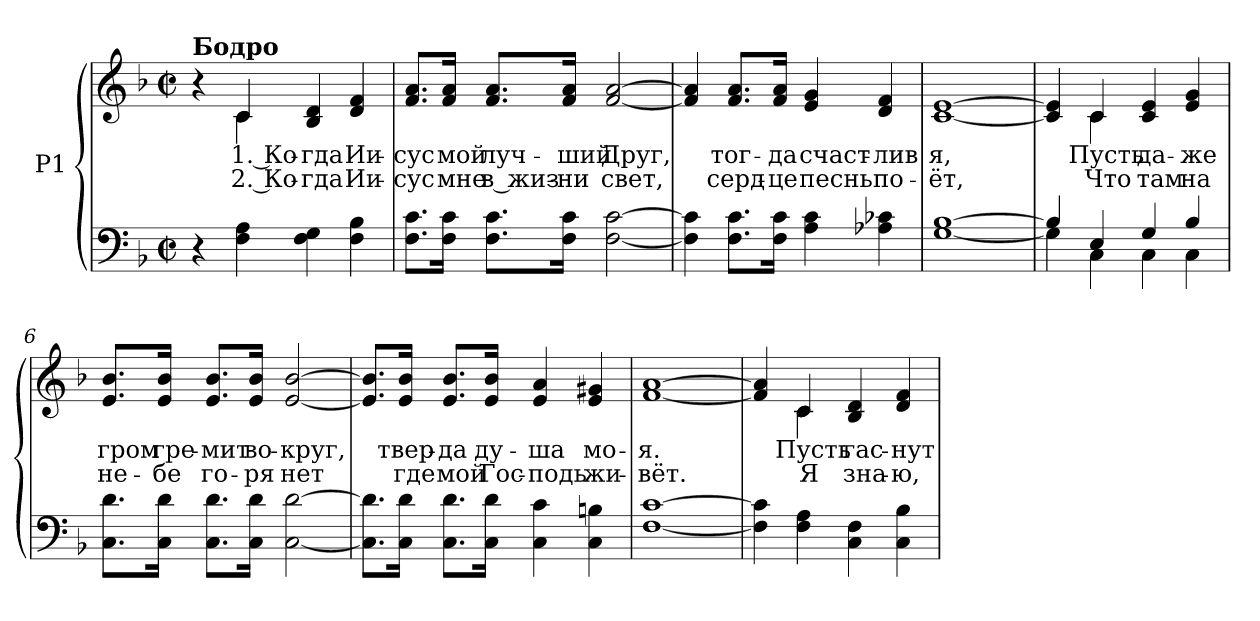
**kern	**kern	**text	**text
*part1	*part1	*part1	*part1
*staff2	*staff1	*staff1	*staff1
*I"P1	*	*	*
!!LO:PB:g=z
*clefF4	*clefG2	*	*
*k[b-]	*k[b-]	*	*
*F:	*F:	*	*
*M2/2	*M2/2	*	*
*met(c|)	*met(c|)	*	*
=1	=1	=1	=1
*	*^	*	*
!	!LO:TX:a:B:t=Бодро	!	!	!
4r	4r	4ryy	.	.
!	!	!	!LO:LY:b:color=#000000	!LO:LY:b:color=#000000
4Fi\ 4Ai	4ci/	4ci\	1. Ко-	2. Ко-
!	!	!	!LO:LY:b:color=#000000	!LO:LY:b:color=#000000
4Fi\ 4Gi	4B-i/ 4di	2ryy	-гда	-гда
!	!	!	!LO:LY:b:color=#000000	!LO:LY:b:color=#000000
4Fi\ 4B-i	4di/ 4fi	.	Ии-	Ии-
*	*v	*v	*	*
=2	=2	=2	=2
!	!	!LO:LY:b:color=#000000	!LO:LY:b:color=#000000
8.Fi\ 8.ciL	8.fi/ 8.aiL	-сус	-сус
!	!	!LO:LY:b:color=#000000	!LO:LY:b:color=#000000
16Fi\ 16ciJk	16fi/ 16aiJk	мой	мне
!	!	!LO:LY:b:color=#000000	!LO:LY:b:color=#000000
8.Fi\ 8.ciL	8.fi/ 8.aiL	луч-	в жиз-
!	!	!LO:LY:b:color=#000000	!LO:LY:b:color=#000000
16Fi\ 16ciJk	16fi/ 16aiJk	-ший	-ни
!	!	!LO:LY:b:color=#000000	!LO:LY:b:color=#000000
[<2Fi\ [>2ci	[<2fi/ [>2ai	Друг,	свет,
=3	=3	=3	=3
4Fi\] 4ci]	4fi/] 4ai]	.	.
!	!	!LO:LY:b:color=#000000	!LO:LY:b:color=#000000
8.Fi\ 8.ciL	8.fi/ 8.aiL	тог-	серд-
!	!	!LO:LY:b:color=#000000	!LO:LY:b:color=#000000
16Fi\ 16ciJk	16fi/ 16aiJk	-да	-це
!	!	!LO:LY:b:color=#000000	!LO:LY:b:color=#000000
4Ai\ 4ci	4ei/ 4gi	счаст-	песнь
!	!	!LO:LY:b:color=#000000	!LO:LY:b:color=#000000
4A-Xi\ 4c-Xi	4di/ 4fi	-лив	по-
=4	=4	=4	=4
*^	*	*	*
!	!	!	!LO:LY:b:color=#000000	!LO:LY:b:color=#000000
[>1B-i	[<1Gi	[<1ci [>1ei	я,	-ёт,
!!LO:LB:g=z
=5	=5	=5	=5	=5
*	*	*^	*	*
4B-i/]	4Gi\]	4ci/] 4ei]	4ryy	.	.
!	!	!	!	!LO:LY:b:color=#000000	!LO:LY:b:color=#000000
4Ei/	4Ci\	4ci/	4ci\	Пусть	Что
!	!	!	!	!LO:LY:b:color=#000000	!LO:LY:b:color=#000000
4Gi/	4Ci\	4ci/ 4ei	2ryy	да-	там
!	!	!	!	!LO:LY:b:color=#000000	!LO:LY:b:color=#000000
4B-i/	4Ci\	4ei/ 4gi	.	-же	на
*v	*v	*	*	*	*
*	*v	*v	*	*
=6	=6	=6	=6
*^	*	*	*
!	!	!	!LO:LY:b:color=#000000	!LO:LY:b:color=#000000
*v	*v	*	*	*
8.Ci\ 8.diL	8.ei/ 8.b-iL	гром	не-
!	!	!LO:LY:b:color=#000000	!LO:LY:b:color=#000000
16Ci\ 16diJk	16ei/ 16b-iJk	гре-	-бе
!	!	!LO:LY:b:color=#000000	!LO:LY:b:color=#000000
8.Ci\ 8.diL	8.ei/ 8.b-iL	-мит	го-
!	!	!LO:LY:b:color=#000000	!LO:LY:b:color=#000000
16Ci\ 16diJk	16ei/ 16b-iJk	во-	-ря
!	!	!LO:LY:b:color=#000000	!LO:LY:b:color=#000000
[<2Ci\ [>2di	[<2ei/ [>2b-i	-круг,	нет
=7	=7	=7	=7
8.Ci\] 8.di]L	8.ei/] 8.b-i]L	.	.
!	!	!LO:LY:b:color=#000000	!LO:LY:b:color=#000000
16Ci\ 16diJk	16ei/ 16b-iJk	твер-	где
!	!	!LO:LY:b:color=#000000	!LO:LY:b:color=#000000
8.Ci\ 8.diL	8.ei/ 8.b-iL	-да	мой
!	!	!LO:LY:b:color=#000000	!LO:LY:b:color=#000000
16Ci\ 16diJk	16ei/ 16b-iJk	ду-	Гос-
!	!	!LO:LY:b:color=#000000	!LO:LY:b:color=#000000
4Ci\ 4ci	4ei/ 4ai	-ша	-подь
!	!	!LO:LY:b:color=#000000	!LO:LY:b:color=#000000
4Ci\ 4Bni	4ei/ 4g#Xi	мо-	жи-
=8	=8	=8	=8
!	!	!LO:LY:b:color=#000000	!LO:LY:b:color=#000000
[<1Fi [>1ci	[<1fi [>1ai	-я.	-вёт.
!!LO:LB:g=z
=9	=9	=9	=9
*	*^	*	*
4Fi\] 4ci]	4fi/] 4ai]	4ryy	.	.
!	!	!	!LO:LY:b:color=#000000	!LO:LY:b:color=#000000
4Fi\ 4Ai	4ci/	4ci\	Пусть	Я
!	!	!	!LO:LY:b:color=#000000	!LO:LY:b:color=#000000
4Ci\ 4Fi	4B-i/ 4di	2ryy	гас-	зна-
!	!	!	!LO:LY:b:color=#000000	!LO:LY:b:color=#000000
4Ci\ 4B-i	4di/ 4fi	.	-нут	-ю,
*	*v	*v	*	*
=	=	=	=
*-	*-	*-	*-
